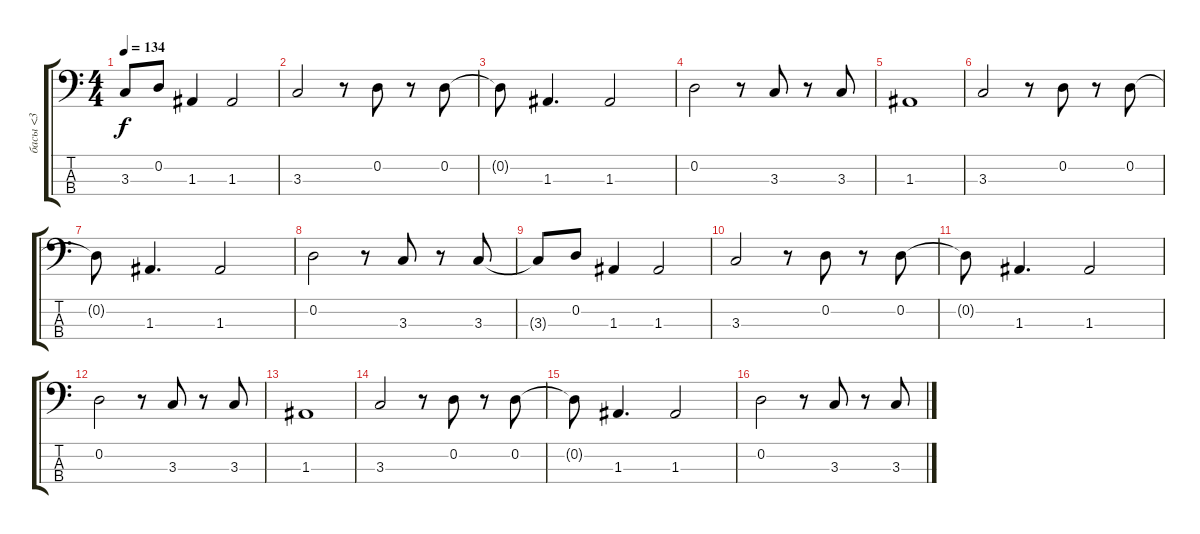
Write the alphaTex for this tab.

\track ("басы <3" "басы <3") {instrument electricbasspick}
\staff {score tabs}
\tuning (G2 D2 A1 E1) {hide}
\ts (4 4)
\tempo 134
\clef f4
\ks c
3.3{t}.8{dy f} 0.2.8 1.3.4 1.3.2 |
3.3.2 r.8 0.2.8 r.8 0.2.8 |
0.2{t}.8 1.3.4{d} 1.3.2 |
0.2.2 r.8 3.3.8 r.8 3.3.8 |
1.3.1 |
3.3.2 r.8 0.2.8 r.8 0.2.8 |
0.2{t}.8 1.3.4{d} 1.3.2 |
0.2.2 r.8 3.3.8 r.8 3.3.8 |
3.3{t}.8 0.2.8 1.3.4 1.3.2 |
3.3.2 r.8 0.2.8 r.8 0.2.8 |
0.2{t}.8 1.3.4{d} 1.3.2 |
0.2.2 r.8 3.3.8 r.8 3.3.8 |
1.3.1 |
3.3.2 r.8 0.2.8 r.8 0.2.8 |
0.2{t}.8 1.3.4{d} 1.3.2 |
0.2.2 r.8 3.3.8 r.8 3.3.8
